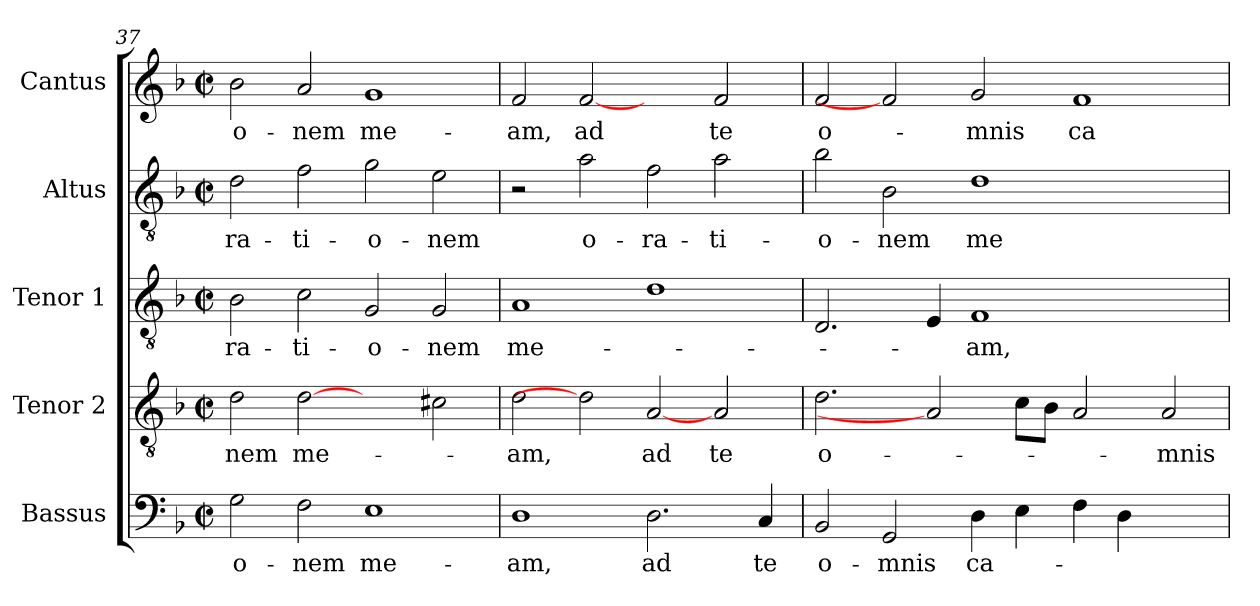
**kern	**text	**kern	**text	**kern	**text	**kern	**text	**kern	**text
*part5	*part5	*part4	*part4	*part3	*part3	*part2	*part2	*part1	*part1
*staff5	*staff5	*staff4	*staff4	*staff3	*staff3	*staff2	*staff2	*staff1	*staff1
*I"Bassus	*	*I"Tenor 2	*	*I"Tenor 1	*	*I"Altus	*	*I"Cantus	*
*clefF4	*	*clefGv2	*	*clefGv2	*	*clefGv2	*	*clefG2	*
*k[b-]	*	*k[b-]	*	*k[b-]	*	*k[b-]	*	*k[b-]	*
*F:	*	*F:	*	*F:	*	*F:	*	*F:	*
*M2/2	*	*M2/2	*	*M2/2	*	*M2/2	*	*M2/2	*
*met(c|)	*	*met(c|)	*	*met(c|)	*	*met(c|)	*	*met(c|)	*
=37	=37	=37	=37	=37	=37	=37	=37	=37	=37
!	!LO:LY:b:cj	!	!LO:LY:b:cj	!	!LO:LY:b:cj	!	!LO:LY:b:cj	!	!LO:LY:b:cj
2G\	-o-	2d\	-nem	2B-\	-ra-	2d\	-ra-	2b-\	-o-
!	!LO:LY:b:cj	!	!LO:LY:b:cj	!	!LO:LY:b:cj	!	!LO:LY:b:cj	!	!LO:LY:b:cj
2F\	-nem	[2d	me-	2c\	-ti-	2f\	-ti-	2a/	-nem
!	!LO:LY:b:cj	!	!	!	!LO:LY:b	!	!LO:LY:b	!	!LO:LY:b:cj
1E	me-	2ryy	.	2G/	-o-	2g\	-o-	1g	me-
!	!	!	!	!	!LO:LY:b:cj	!	!LO:LY:b:cj	!	!
.	.	2c#X\	.	2G/	-nem	2e\	-nem	.	.
=38	=38	=38	=38	=38	=38	=38	=38	=38	=38
!	!LO:LY:b:cj	!	!LO:LY:b:cj	!	!LO:LY:b:cj	!	!	!	!LO:LY:b:cj
1D	-am,	2d\	-am,	1A	me-	2r	.	2f/	-am,
!	!	!	!	!	!	!	!LO:LY:b:cj	!	!LO:LY:b:cj
.	.	2d]	.	.	.	2a\	o-	[2f	ad
!	!LO:LY:b:cj	!	!LO:LY:b:cj	!	!	!	!LO:LY:b:cj	!	!
2.D\	ad	[2A	ad	1d	.	2f\	-ra-	2ryy	.
!	!	!	!LO:LY:b:cj	!	!	!	!LO:LY:b:cj	!	!LO:LY:b:cj
.	.	2A/	te	.	.	2a\	-ti-	2f/	te
!	!LO:LY:b:cj	!	!	!	!	!	!	!	!
4C/	te	.	.	.	.	.	.	.	.
!!LO:LB:g=z
=39	=39	=39	=39	=39	=39	=39	=39	=39	=39
!	!LO:LY:b:cj	!	!LO:LY:b:cj	!	!	!	!LO:LY:b:cj	!	!LO:LY:b:cj
2BB-/	o-	2.d\	o-	2.D/	.	2b-\	-o-	2f/	o-
!	!LO:LY:b:cj	!	!	!	!	!	!LO:LY:b:cj	!	!
2GG/	-mnis	.	.	.	.	2B-\	-nem	2f]	.
.	.	2A]	.	4E/	.	.	.	.	.
!	!LO:LY:b:cj	!	!	!	!LO:LY:b:cj	!	!LO:LY:b:cj	!	!LO:LY:b:cj
4D\	ca-	.	.	1F	-am,	1d	me-	2g/	-mnis
4E\	.	8c\L	.	.	.	.	.	.	.
.	.	8B-\J	.	.	.	.	.	.	.
!	!	!	!	!	!	!	!	!	!LO:LY:b:cj
4F\	.	2A/	.	.	.	.	.	1f	ca-
4D\	.	.	.	.	.	.	.	.	.
!	!	!	!LO:LY:b:cj	!	!	!	!	!	!
2ryy	.	2A/	-mnis	2ryy	.	2ryy	.	.	.
=	=	=	=	=	=	=	=	=	=
*-	*-	*-	*-	*-	*-	*-	*-	*-	*-
